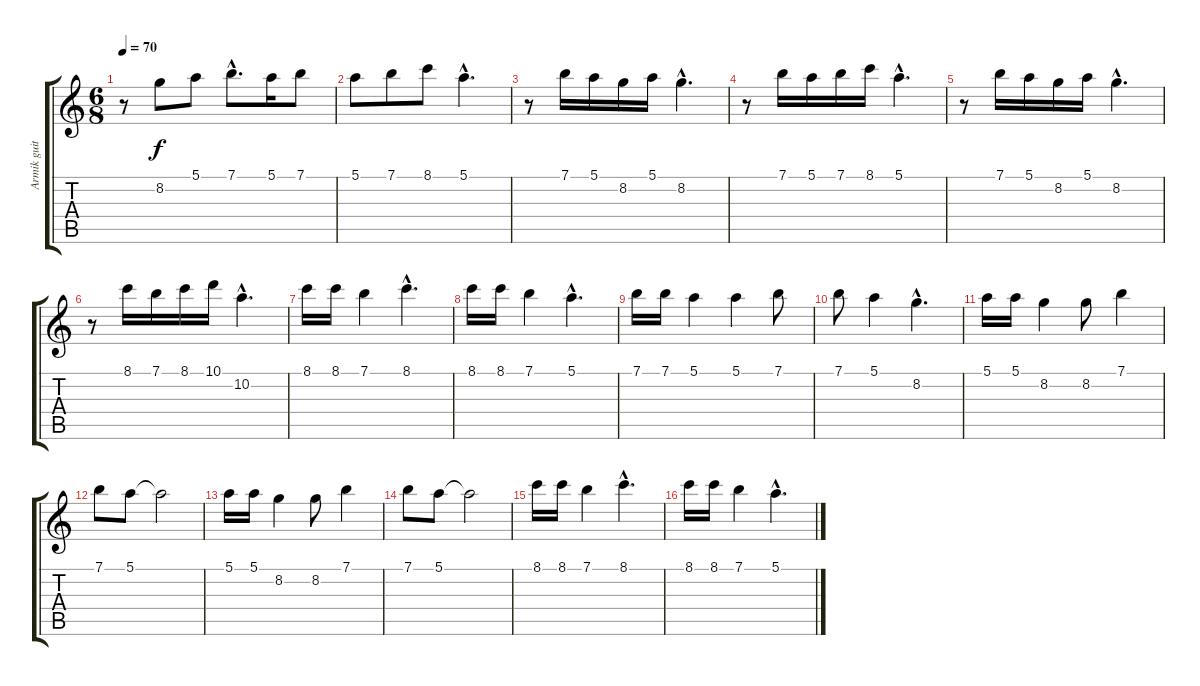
\track ("Armik guitar" "Armik guit") {instrument acousticguitarnylon}
\staff {score tabs}
\tuning (E4 B3 G3 D3 A2 E2) {hide}
\ts (6 8)
\tempo 70
\clef g2
\ks c
r.8{dy f} 8.2.8 5.1.8 7.1{hac}.8{d} 5.1.16 7.1.8 |
5.1.8 7.1.8 8.1.8 5.1{hac}.4{d} |
r.8 7.1.16 5.1.16 8.2.16 5.1.16 8.2{hac}.4{d} |
r.8 7.1.16 5.1.16 7.1.16 8.1.16 5.1{hac}.4{d} |
r.8 7.1.16 5.1.16 8.2.16 5.1.16 8.2{hac}.4{d} |
r.8 8.1.16 7.1.16 8.1.16 10.1.16 10.2{hac}.4{d} |
8.1.16 8.1.16 7.1.4 8.1{hac}.4{d} |
8.1.16 8.1.16 7.1.4 5.1{hac}.4{d} |
7.1.16 7.1.16 5.1.4 5.1.4 7.1.8 |
7.1.8 5.1.4 8.2{hac}.4{d} |
5.1.16 5.1.16 8.2.4 8.2.8 7.1.4 |
7.1.8 5.1.8 5.1{t}.2 |
5.1.16 5.1.16 8.2.4 8.2.8 7.1.4 |
7.1.8 5.1.8 5.1{t}.2 |
8.1.16 8.1.16 7.1.4 8.1{hac}.4{d} |
8.1.16 8.1.16 7.1.4 5.1{hac}.4{d}
